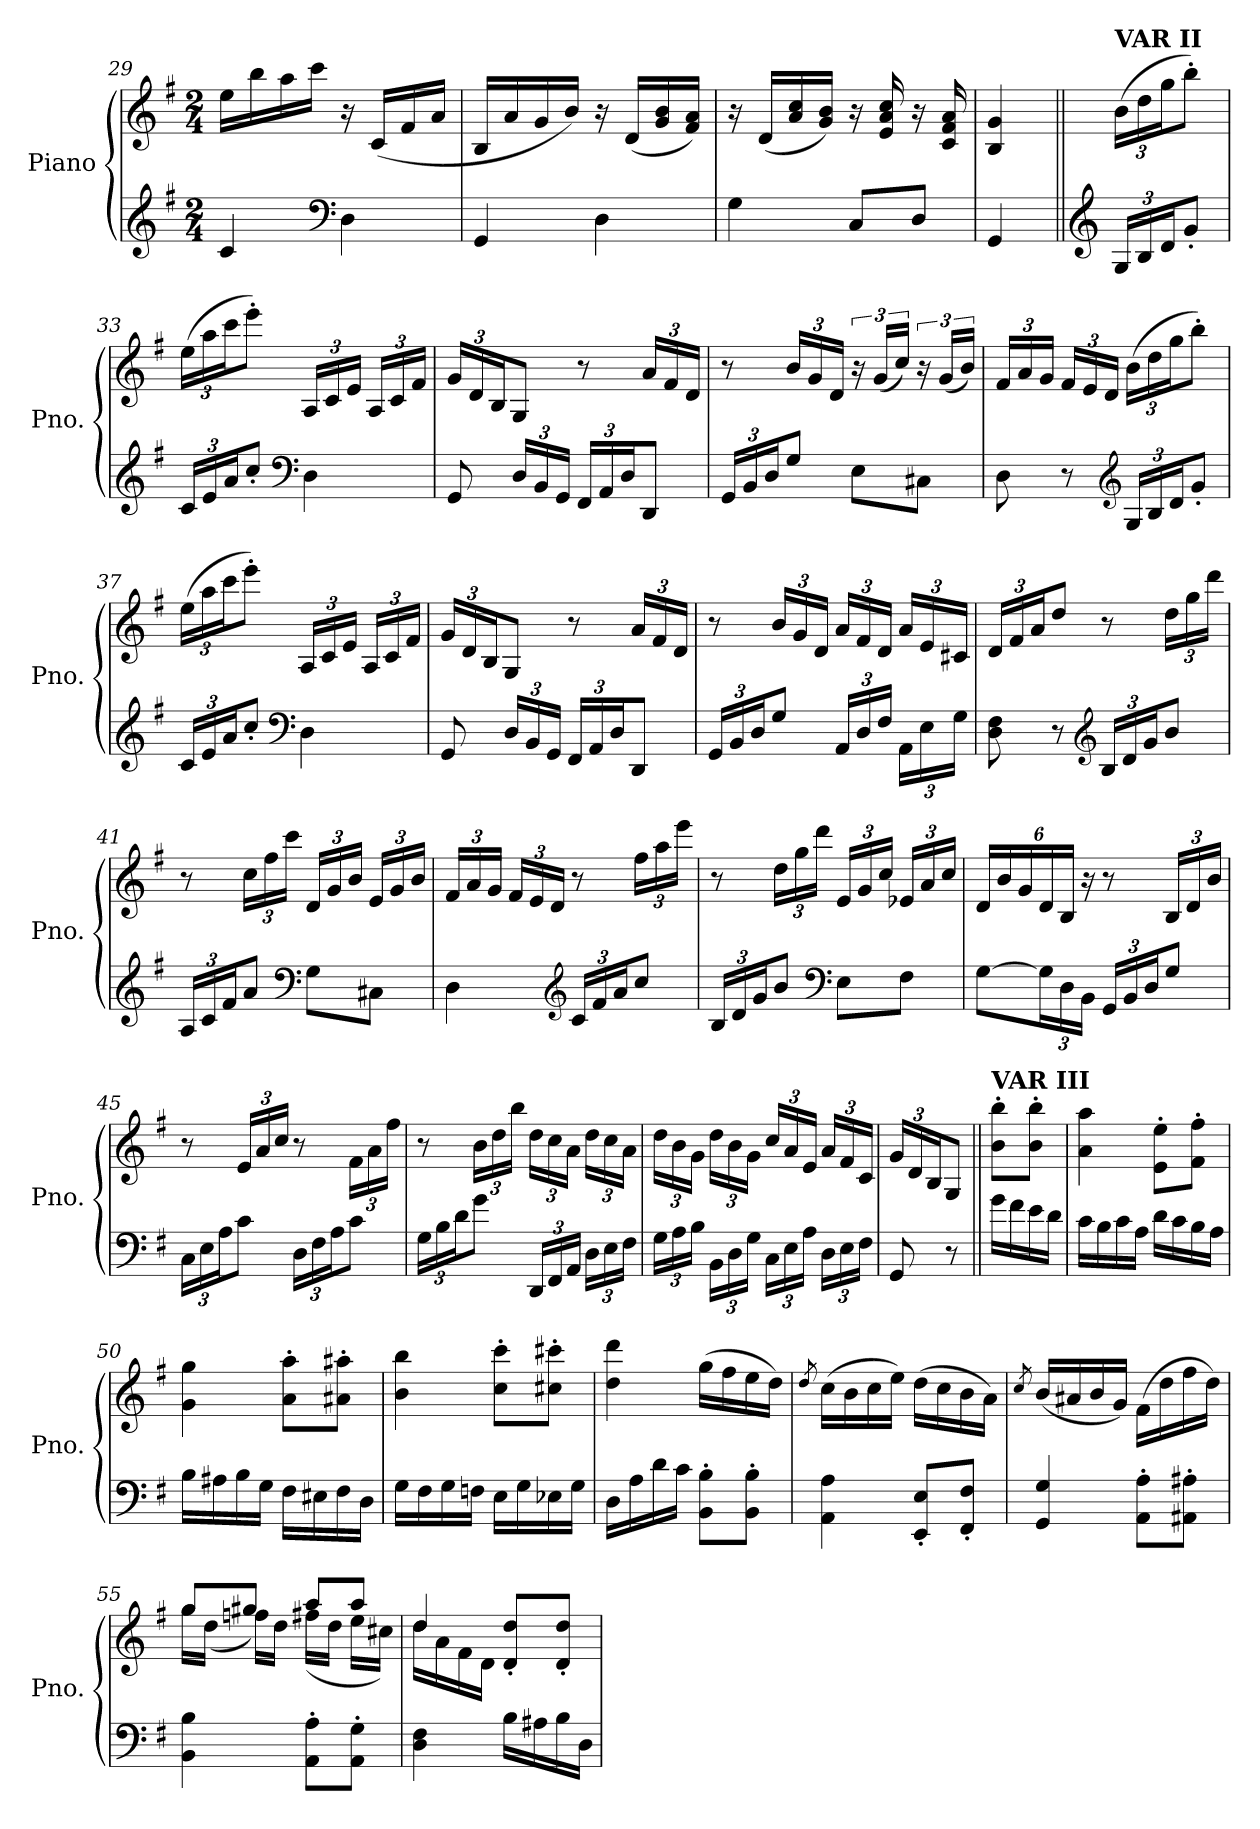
**kern	**kern
*part1	*part1
*staff2	*staff1
*I"Piano	*
*I'Pno.	*
*clefG2	*clefG2
*k[f#]	*k[f#]
*G:	*G:
*M2/4	*M2/4
=29	=29
4c/	16ee\LL
.	16bb\
.	16aa\
.	16ccc\JJ
*clefF4	*
4D\	16r
.	(<16c/LL
.	16f#/
.	16a/JJ
=30	=30
4GG/	16B/LL
.	16a/
.	16g/
.	16b/JJ)
4D\	16r
.	(<16d/LL
.	16g/ 16b/
.	16f#/ 16a/JJ)
!!LO:PB:g=z
=31	=31
4G\	16r
.	(<16d/LL
.	16a/ 16cc/
.	16g/ 16b/JJ)
8C/L	16r
.	16e/ 16a/ 16cc/
8D/J	16r
.	16c/ 16f#/ 16a/
=32	=32
4GG/	4B/ 4g/
=32X2||	=32X2||
*clefG2	*
*Xbrackettup	*Xbrackettup
!	!LO:TX:a:B:t=VAR II
24G/LL	(>24b\LL
24B/	24dd\
24d/J	24gg\J
8g'/J	8bb'\J)
=33	=33
24c/LL	(>24ee\LL
24e/	24aa\
24a/J	24ccc\J
8cc'/J	8eee'\J)
*clefF4	*
4D\	24A/LL
.	24c/
.	24e/JJ
.	24A/LL
.	24c/
.	24f#/JJ
=34	=34
8GG/	24g/LL
.	24d/
.	24B/J
24D/LL	8G/J
24BB/	.
24GG/JJ	.
24FF#/LL	8r
24AA/	.
24D/J	.
8DD/J	24a/LL
.	24f#/
.	24d/JJ
!!LO:LB:g=z
=35	=35
24GG/LL	8r
24BB/	.
24D/J	.
8G/J	24b/LL
.	24g/
.	24d/JJ
*	*brackettup
8E\L	24r
.	(<24g/LL
.	24cc/JJ)
8C#X\J	24r
.	(<24g/LL
.	24b/JJ)
=36	=36
*	*Xbrackettup
8D\	24f#/LL
.	24a/
.	24g/JJ
8r	24f#/LL
.	24e/
.	24d/JJ
*clefG2	*
24G/LL	(>24b\LL
24B/	24dd\
24d/J	24gg\J
8g'/J	8bb'\J)
=37	=37
24c/LL	(>24ee\LL
24e/	24aa\
24a/J	24ccc\J
8cc'/J	8eee'\J)
*clefF4	*
4D\	24A/LL
.	24c/
.	24e/JJ
.	24A/LL
.	24c/
.	24f#/JJ
=38	=38
8GG/	24g/LL
.	24d/
.	24B/J
24D/LL	8G/J
24BB/	.
24GG/JJ	.
24FF#/LL	8r
24AA/	.
24D/J	.
8DD/J	24a/LL
.	24f#/
.	24d/JJ
!!LO:LB:g=z
=39	=39
24GG/LL	8r
24BB/	.
24D/J	.
8G/J	24b/LL
.	24g/
.	24d/JJ
24AA/LL	24a/LL
24D/	24f#/
24F#/JJ	24d/JJ
24AA\LL	24a/LL
24E\	24e/
24G\JJ	24c#X/JJ
=40	=40
8D\ 8F#\	24d/LL
.	24f#/
.	24a/J
8r	8dd/J
*clefG2	*
24B/LL	8r
24d/	.
24g/J	.
8b/J	24dd\LL
.	24gg\
.	24ddd\JJ
=41	=41
24A/LL	8r
24c/	.
24f#/J	.
8a/J	24cc\LL
.	24ff#\
.	24ccc\JJ
*clefF4	*
8G\L	24d/LL
.	24g/
.	24b/JJ
8C#X\J	24e/LL
.	24g/
.	24b/JJ
=42	=42
4D\	24f#/LL
.	24a/
.	24g/JJ
.	24f#/LL
.	24e/
.	24d/JJ
*clefG2	*
24c/LL	8r
24f#/	.
24a/J	.
8cc/J	24ff#\LL
.	24aa\
.	24eee\JJ
!!LO:LB:g=z
=43	=43
24B/LL	8r
24d/	.
24g/J	.
8b/J	24dd\LL
.	24gg\
.	24ddd\JJ
*clefF4	*
8E\L	24e/LL
.	24g/
.	24cc/JJ
8F#\J	24e-X/LL
.	24a/
.	24cc/JJ
=44	=44
[8G\L	24d/LL
.	24b/
.	24g/
*	*brackettup
24G\L]	24d/
24D\	24B/JJ
24BB\JJ	24r
24GG/LL	8r
24BB/	.
24D/J	.
*	*Xbrackettup
8G/J	24B/LL
.	24d/
.	24b/JJ
=45	=45
24C\LL	8r
24E\	.
24A\J	.
8c\J	24e/LL
.	24a/
.	24cc/JJ
24D\LL	8r
24F#\	.
24A\J	.
8c\J	24f#\LL
.	24a\
.	24ff#\JJ
=46	=46
24G\LL	8r
24B\	.
24d\J	.
8g\J	24b\LL
.	24dd\
.	24bb\JJ
24DD/LL	24dd\LL
24FF#/	24cc\
24AA/JJ	24a\JJ
24D\LL	24dd\LL
24E\	24cc\
24F#\JJ	24a\JJ
!!LO:LB:g=z
=47	=47
24G\LL	24dd\LL
24A\	24b\
24B\JJ	24g\JJ
24BB\LL	24dd\LL
24D\	24b\
24G\JJ	24g\JJ
24C\LL	24cc/LL
24E\	24a/
24A\JJ	24e/JJ
24D\LL	24a/LL
24E\	24f#/
24F#\JJ	24c/JJ
=48	=48
8GG/	24g/LL
.	24d/
.	24B/J
8r	8G/J
=48X3||	=48X3||
!	!LO:TX:a:B:t=VAR III
16g\LL	8b\' 8bb\'L
16f#\	.
16e\	8b\' 8bb\'J
16d\JJ	.
=49	=49
16c\LL	4a\ 4aa\
16B\	.
16c\	.
16A\JJ	.
16d\LL	8e\' 8ee\'L
16c\	.
16B\	8f#\' 8ff#\'J
16A\JJ	.
=50	=50
16B\LL	4g\ 4gg\
16A#X\	.
16B\	.
16G\JJ	.
16F#\LL	8a\' 8aa\'L
16E#X\	.
16F#\	8a#X\' 8aa#X\'J
16D\JJ	.
!!LO:LB:g=z
=51	=51
16G\LL	4b\ 4bb\
16F#\	.
16G\	.
16Fn\JJ	.
16E\LL	8cc\' 8ccc\'L
16G\	.
16E-X\	8cc#X\' 8ccc#X\'J
16G\JJ	.
=52	=52
16D\LL	4dd\ 4ddd\
16A\	.
16d\	.
16c\JJ	.
8BB\' 8B\'L	(>16gg\LL
.	16ff#\
8BB\' 8B\'J	16ee\
.	16dd\JJ)
=53	=53
.	8qdd/
4AA\ 4A\	(>16cc\LL
.	16b\
.	16cc\
.	16ee\JJ)
8EE/' 8E/'L	(>16dd\LL
.	16cc\
8FF#/' 8F#/'J	16b\
.	16a\JJ)
=54	=54
.	8qcc/
4GG/ 4G/	(<16b/LL
.	16a#X/
.	16b/
.	16g/JJ)
8AA\' 8A\'L	(>16f#\LL
.	16dd\
8AA#X\' 8A#X\'J	16ff#\
.	16dd\JJ)
=55	=55
*	*^
4BB\ 4B\	8gg/L	16gg\LL
.	.	(<16dd\JJ
.	8gg#X/J	16ffn\LL)
.	.	16dd\JJ
8AA\' 8A\'L	8aa/L	(<16ff#X\LL
.	.	16dd\JJ
8AA\' 8G\'J	8aa/J	16ee\LL
.	.	16cc#X\JJ)
!!LO:PB:g=z	!!
=56	=56	=56
4D\ 4F#\	4dd/	16dd\LL
.	.	16a\
.	.	16f#\
.	.	16d\JJ
16B\LL	8d/' 8dd/'L	4ryy
16A#X\	.	.
16B\	8d/' 8dd/'J	.
16D\JJ	.	.
*	*v	*v
=	=
*-	*-
